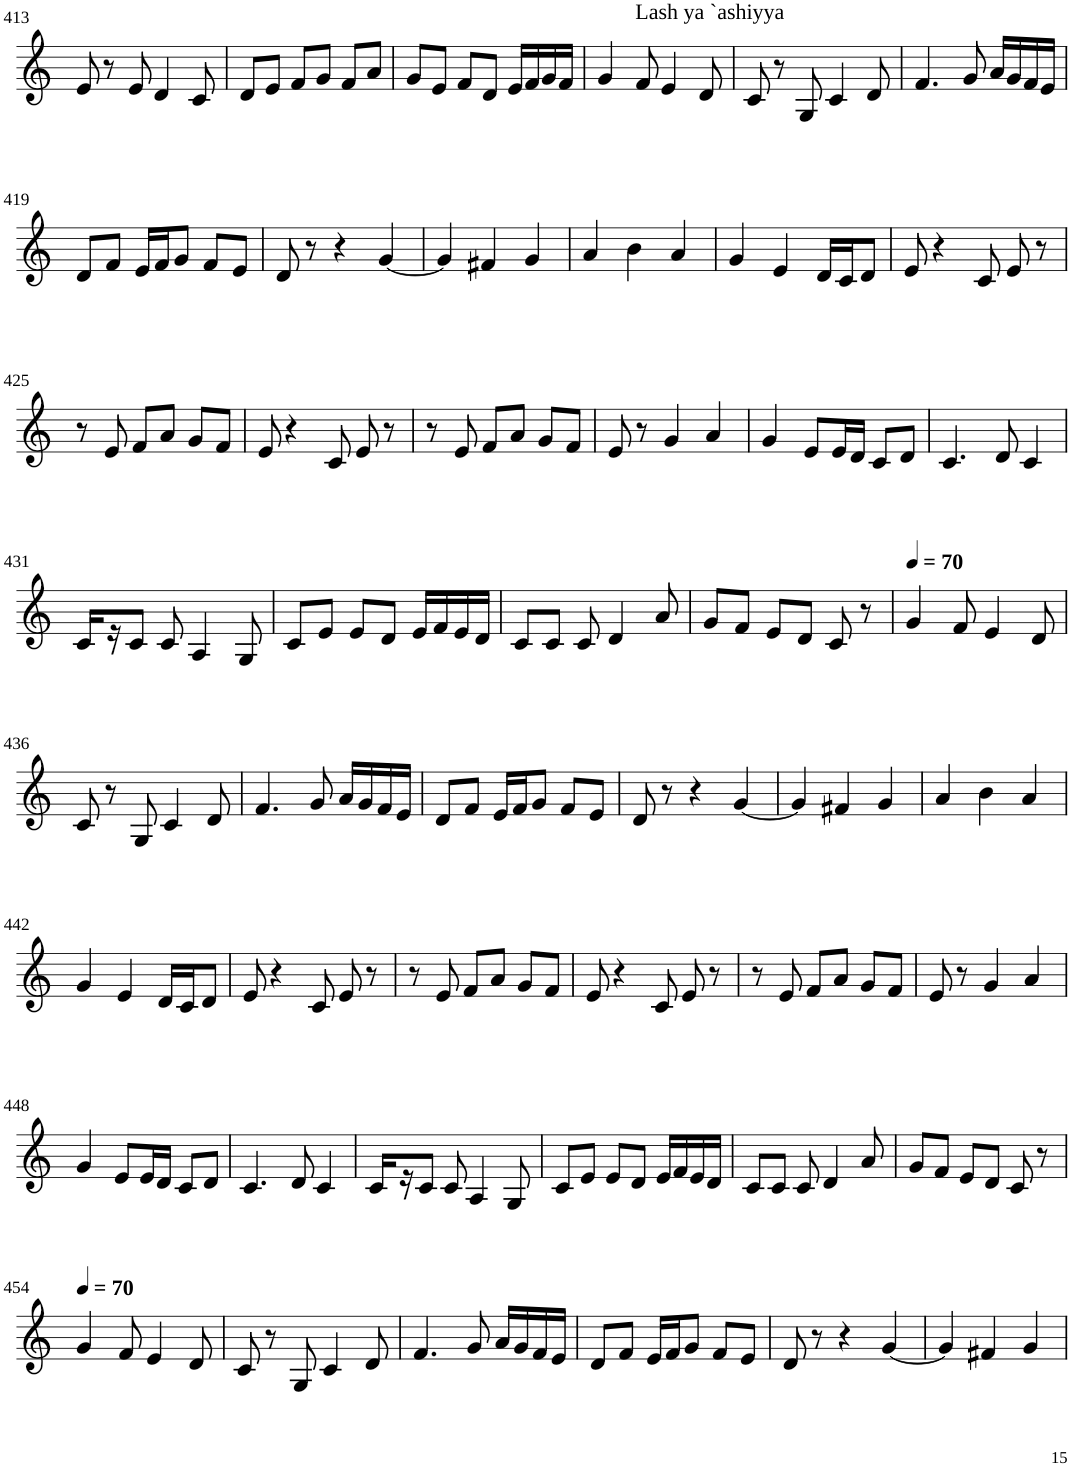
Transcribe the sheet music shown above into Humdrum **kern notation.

**kern
*part1
*staff1
*I"Violin
!!LO:PB:g=z
*clefG2
*k[]
*M3/4
=413
8e/
8r
8e/
4d/
8c/
=414
8d/L
8e/J
8f/L
8g/J
8f/L
8a/J
=415
8g/L
8e/J
8f/L
8d/J
16e/LL
16f/
16g/
16f/JJ
=416
4g/
!LO:TX:a:t=Lash ya `ashiyya
8f/
4e/
8d/
=417
8c/
8r
8G/
4c/
8d/
=418
4.f/
8g/
16a/LL
16g/
16f/
16e/JJ
!!LO:LB:g=z
=419
8d/L
8f/J
16e/LL
16f/J
8g/J
8f/L
8e/J
=420
8d/
8r
4r
[4g/
=421
4g/]
4f#X/
4g/
=422
4a/
4b\
4a/
=423
4g/
4e/
16d/LL
16c/J
8d/J
=424
8e/
4r
8c/
8e/
8r
!!LO:LB:g=z
=425
8r
8e/
8f/L
8a/J
8g/L
8f/J
=426
8e/
4r
8c/
8e/
8r
=427
8r
8e/
8f/L
8a/J
8g/L
8f/J
=428
8e/
8r
4g/
4a/
=429
4g/
8e/L
16e/L
16d/JJ
8c/L
8d/J
=430
4.c/
8d/
4c/
!!LO:LB:g=z
=431
16c/LL
16r
8c/J
8c/
4A/
8G/
=432
8c/L
8e/J
8e/L
8d/J
16e/LL
16f/
16e/
16d/JJ
=433
8c/L
8c/J
8c/
4d/
8a/
=434
8g/L
8f/J
8e/L
8d/J
8c/
8r
=435
*MM70
4g/
8f/
4e/
8d/
!!LO:LB:g=z
=436
8c/
8r
8G/
4c/
8d/
=437
4.f/
8g/
16a/LL
16g/
16f/
16e/JJ
=438
8d/L
8f/J
16e/LL
16f/J
8g/J
8f/L
8e/J
=439
8d/
8r
4r
[4g/
=440
4g/]
4f#X/
4g/
=441
4a/
4b\
4a/
!!LO:LB:g=z
=442
4g/
4e/
16d/LL
16c/J
8d/J
=443
8e/
4r
8c/
8e/
8r
=444
8r
8e/
8f/L
8a/J
8g/L
8f/J
=445
8e/
4r
8c/
8e/
8r
=446
8r
8e/
8f/L
8a/J
8g/L
8f/J
=447
8e/
8r
4g/
4a/
!!LO:LB:g=z
=448
4g/
8e/L
16e/L
16d/JJ
8c/L
8d/J
=449
4.c/
8d/
4c/
=450
16c/LL
16r
8c/J
8c/
4A/
8G/
=451
8c/L
8e/J
8e/L
8d/J
16e/LL
16f/
16e/
16d/JJ
=452
8c/L
8c/J
8c/
4d/
8a/
=453
8g/L
8f/J
8e/L
8d/J
8c/
8r
!!LO:LB:g=z
=454
*MM70
4g/
8f/
4e/
8d/
=455
8c/
8r
8G/
4c/
8d/
=456
4.f/
8g/
16a/LL
16g/
16f/
16e/JJ
=457
8d/L
8f/J
16e/LL
16f/J
8g/J
8f/L
8e/J
=458
8d/
8r
4r
[4g/
=459
4g/]
4f#X/
4g/
=
*-
